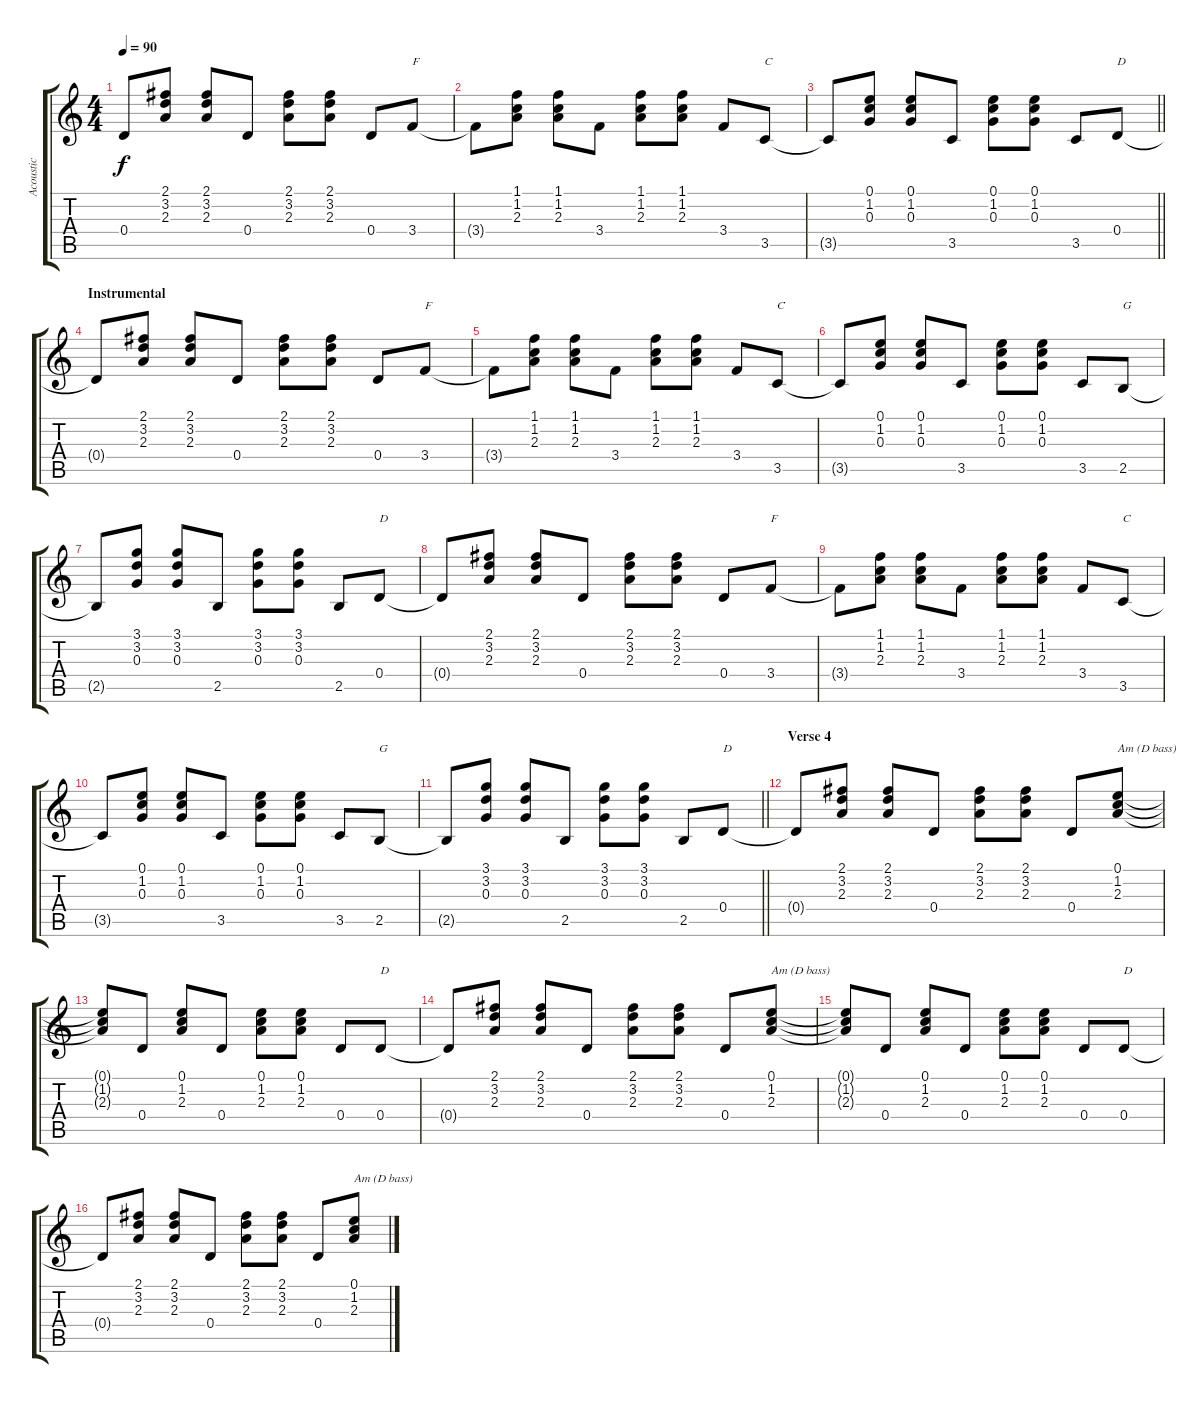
\track ("Acoustic" "Acoustic") {instrument acousticguitarsteel}
\staff {score tabs}
\tuning (E4 B3 G3 D3 A2 E2) {hide}
\ts (4 4)
\tempo 90
\clef g2
\ks c
0.4{t}.8{dy f} (2.1 3.2 2.3).8 (2.1 3.2 2.3).8 0.4.8 (2.1 3.2 2.3).8 (2.1 3.2 2.3).8 0.4.8 3.4.8{txt "F"} |
3.4{t}.8 (1.1 1.2 2.3).8 (1.1 1.2 2.3).8 3.4.8 (1.1 1.2 2.3).8 (1.1 1.2 2.3).8 3.4.8 3.5.8{txt "C"} |
\barLineRight lightlight
3.5{t}.8 (0.1 1.2 0.3).8 (0.1 1.2 0.3).8 3.5.8 (0.1 1.2 0.3).8 (0.1 1.2 0.3).8 3.5.8 0.4.8{txt "D"} |
\section ("" "Instrumental")
0.4{t}.8 (2.1 3.2 2.3).8 (2.1 3.2 2.3).8 0.4.8 (2.1 3.2 2.3).8 (2.1 3.2 2.3).8 0.4.8 3.4.8{txt "F"} |
3.4{t}.8 (1.1 1.2 2.3).8 (1.1 1.2 2.3).8 3.4.8 (1.1 1.2 2.3).8 (1.1 1.2 2.3).8 3.4.8 3.5.8{txt "C"} |
3.5{t}.8 (0.1 1.2 0.3).8 (0.1 1.2 0.3).8 3.5.8 (0.1 1.2 0.3).8 (0.1 1.2 0.3).8 3.5.8 2.5.8{txt "G"} |
2.5{t}.8 (3.1 3.2 0.3).8 (3.1 3.2 0.3).8 2.5.8 (3.1 3.2 0.3).8 (3.1 3.2 0.3).8 2.5.8 0.4.8{txt "D"} |
0.4{t}.8 (2.1 3.2 2.3).8 (2.1 3.2 2.3).8 0.4.8 (2.1 3.2 2.3).8 (2.1 3.2 2.3).8 0.4.8 3.4.8{txt "F"} |
3.4{t}.8 (1.1 1.2 2.3).8 (1.1 1.2 2.3).8 3.4.8 (1.1 1.2 2.3).8 (1.1 1.2 2.3).8 3.4.8 3.5.8{txt "C"} |
3.5{t}.8 (0.1 1.2 0.3).8 (0.1 1.2 0.3).8 3.5.8 (0.1 1.2 0.3).8 (0.1 1.2 0.3).8 3.5.8 2.5.8{txt "G"} |
\barLineRight lightlight
2.5{t}.8 (3.1 3.2 0.3).8 (3.1 3.2 0.3).8 2.5.8 (3.1 3.2 0.3).8 (3.1 3.2 0.3).8 2.5.8 0.4.8{txt "D"} |
\section ("" "Verse 4")
0.4{t}.8 (2.1 3.2 2.3).8 (2.1 3.2 2.3).8 0.4.8 (2.1 3.2 2.3).8 (2.1 3.2 2.3).8 0.4.8 (0.1 1.2 2.3).8{txt "Am (D bass)"} |
(0.1{t} 1.2{t} 2.3{t}).8 0.4.8 (0.1 1.2 2.3).8 0.4.8 (0.1 1.2 2.3).8 (0.1 1.2 2.3).8 0.4.8 0.4.8{txt "D"} |
0.4{t}.8 (2.1 3.2 2.3).8 (2.1 3.2 2.3).8 0.4.8 (2.1 3.2 2.3).8 (2.1 3.2 2.3).8 0.4.8 (0.1 1.2 2.3).8{txt "Am (D bass)"} |
(0.1{t} 1.2{t} 2.3{t}).8 0.4.8 (0.1 1.2 2.3).8 0.4.8 (0.1 1.2 2.3).8 (0.1 1.2 2.3).8 0.4.8 0.4.8{txt "D"} |
0.4{t}.8 (2.1 3.2 2.3).8 (2.1 3.2 2.3).8 0.4.8 (2.1 3.2 2.3).8 (2.1 3.2 2.3).8 0.4.8 (0.1 1.2 2.3).8{txt "Am (D bass)"}
